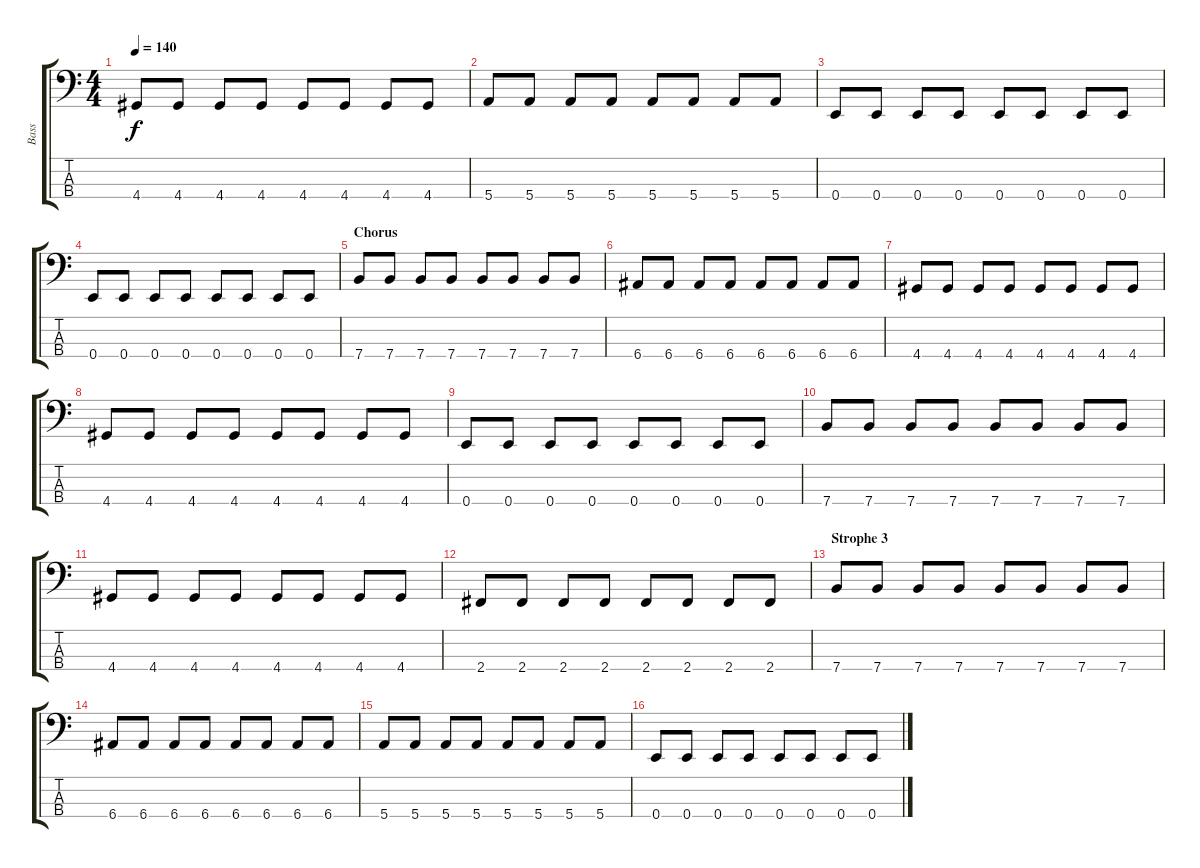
\track ("Bass" "Bass") {instrument fretlessbass}
\staff {score tabs}
\tuning (G2 D2 A1 E1) {hide}
\ts (4 4)
\tempo 140
\clef f4
\ks c
4.4.8{dy f} 4.4.8 4.4.8 4.4.8 4.4.8 4.4.8 4.4.8 4.4.8 |
5.4.8 5.4.8 5.4.8 5.4.8 5.4.8 5.4.8 5.4.8 5.4.8 |
0.4.8 0.4.8 0.4.8 0.4.8 0.4.8 0.4.8 0.4.8 0.4.8 |
0.4.8 0.4.8 0.4.8 0.4.8 0.4.8 0.4.8 0.4.8 0.4.8 |
\section ("" "Chorus")
7.4.8 7.4.8 7.4.8 7.4.8 7.4.8 7.4.8 7.4.8 7.4.8 |
6.4.8 6.4.8 6.4.8 6.4.8 6.4.8 6.4.8 6.4.8 6.4.8 |
4.4.8 4.4.8 4.4.8 4.4.8 4.4.8 4.4.8 4.4.8 4.4.8 |
4.4.8 4.4.8 4.4.8 4.4.8 4.4.8 4.4.8 4.4.8 4.4.8 |
0.4.8 0.4.8 0.4.8 0.4.8 0.4.8 0.4.8 0.4.8 0.4.8 |
7.4.8 7.4.8 7.4.8 7.4.8 7.4.8 7.4.8 7.4.8 7.4.8 |
4.4.8 4.4.8 4.4.8 4.4.8 4.4.8 4.4.8 4.4.8 4.4.8 |
2.4.8 2.4.8 2.4.8 2.4.8 2.4.8 2.4.8 2.4.8 2.4.8 |
\section ("" "Strophe 3")
7.4.8 7.4.8 7.4.8 7.4.8 7.4.8 7.4.8 7.4.8 7.4.8 |
6.4.8 6.4.8 6.4.8 6.4.8 6.4.8 6.4.8 6.4.8 6.4.8 |
5.4.8 5.4.8 5.4.8 5.4.8 5.4.8 5.4.8 5.4.8 5.4.8 |
0.4.8 0.4.8 0.4.8 0.4.8 0.4.8 0.4.8 0.4.8 0.4.8
